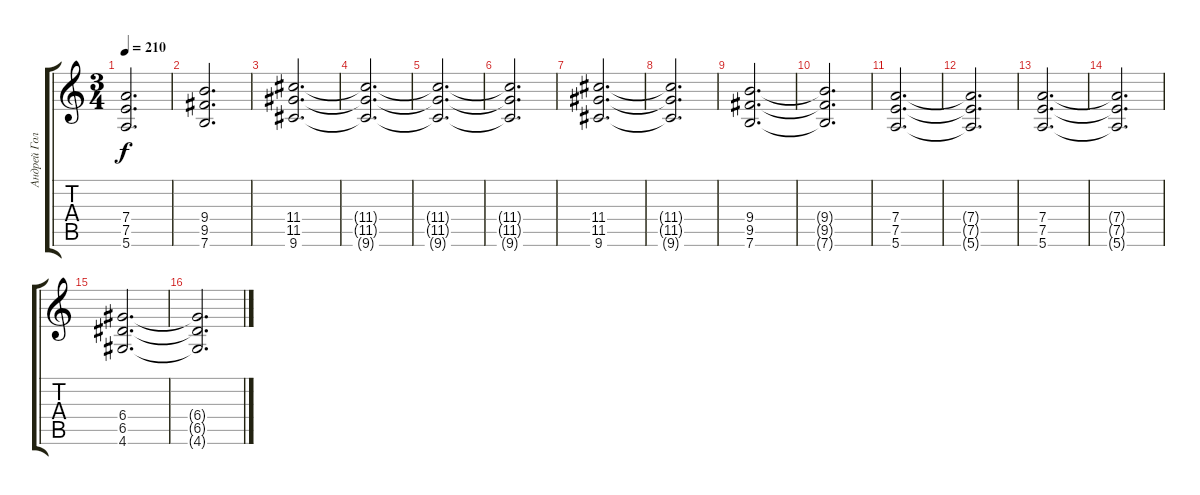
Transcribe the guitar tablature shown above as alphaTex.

\track ("Андрей Голованов" "Андрей Гол") {instrument distortionguitar}
\staff {score tabs}
\tuning (E4 B3 G3 D3 A2 E2) {hide}
\ts (3 4)
\tempo 210
\clef g2
\ks c
(7.4 7.5 5.6).2{d dy f} |
(9.4 9.5 7.6).2{d} |
(11.4 11.5 9.6).2{d} |
(11.4{t} 11.5{t} 9.6{t}).2{d} |
(11.4{t} 11.5{t} 9.6{t}).2{d} |
(11.4{t} 11.5{t} 9.6{t}).2{d} |
(11.4 11.5 9.6).2{d} |
(11.4{t} 11.5{t} 9.6{t}).2{d} |
(9.4 9.5 7.6).2{d} |
(9.4{t} 9.5{t} 7.6{t}).2{d} |
(7.4 7.5 5.6).2{d} |
(7.4{t} 7.5{t} 5.6{t}).2{d} |
(7.4 7.5 5.6).2{d} |
(7.4{t} 7.5{t} 5.6{t}).2{d} |
(6.4 6.5 4.6).2{d} |
(6.4{t} 6.5{t} 4.6{t}).2{d}
